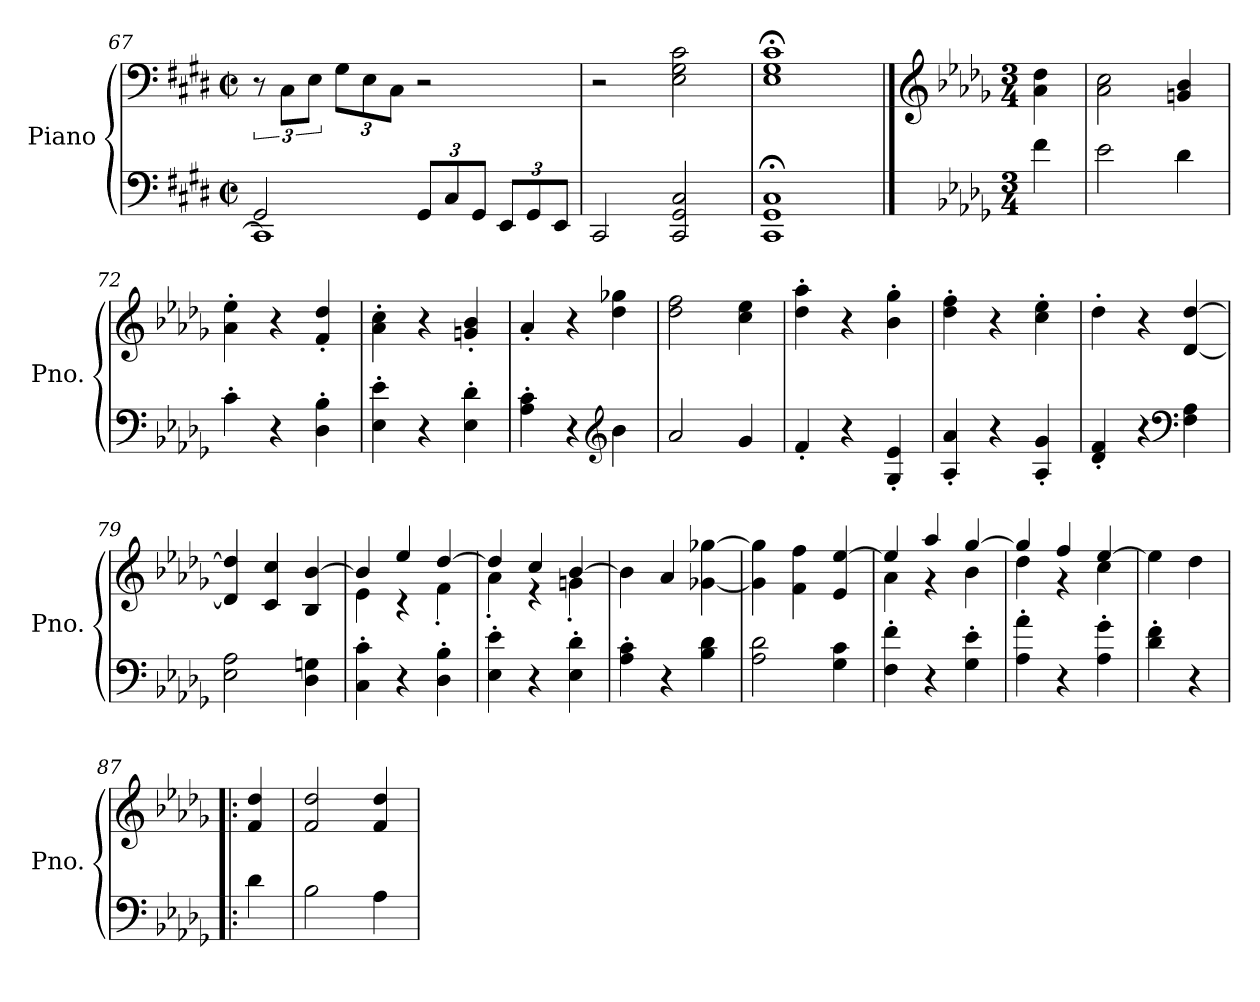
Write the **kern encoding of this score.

**kern	**kern
*part1	*part1
*staff2	*staff1
*I"Piano	*
*I'Pno.	*
*clefF4	*clefF4
*k[f#c#g#d#]	*k[f#c#g#d#]
*M2/2	*M2/2
*met(c|)	*met(c|)
=67	=67
*^	*
2GG#/	1CC#]	12r
.	.	12C#\L
.	.	12E\J
*	*	*Xbrackettup
.	.	12G#\L
.	.	12E\
.	.	12C#\J
*Xbrackettup	*	*
12GG#/L	.	2r
12C#/	.	.
12GG#/J	.	.
12EE/L	.	.
12GG#/	.	.
12EE/J	.	.
*v	*v	*
!!LO:LB:g=z
=68	=68
2CC#/	2r
2CC#/ 2GG#/ 2C#/	2E\ 2G#\ 2c#\
=69	=69
1CC#;< 1GG#;< 1C#;<	1E;< 1G#;< 1c#;<
==70	==70
*	*clefG2
*k[b-e-a-d-g-]	*k[b-e-a-d-g-]
*M3/4	*M3/4
*	*MM180
4f\	4a-\ 4dd-\
=71	=71
2e-\	2a-\ 2cc\
4d-\	4gn/ 4b-/
=72	=72
4c'\	4a-\' 4ee-\'
4r	4r
4D-\' 4B-\'	4f/' 4dd-/'
=73	=73
4E-\' 4e-\'	4a-\' 4cc\'
4r	4r
4E-\' 4d-\'	4gn/' 4b-/'
=74	=74
4A-\' 4c\'	4a-'/
4r	4r
*clefG2	*
4b-\	4dd-\ 4gg-X\
=75	=75
2a-/	2dd-\ 2ff\
4g-/	4cc\ 4ee-\
=76	=76
4f'/	4dd-\' 4aa-\'
4r	4r
4G-/' 4e-/'	4b-\' 4gg-\'
!!LO:LB:g=z
=77	=77
4A-/' 4a-/'	4dd-\' 4ff\'
4r	4r
4A-/' 4g-/'	4cc\' 4ee-\'
=78	=78
4d-/' 4f/'	4dd-'\
4r	4r
*clefF4	*
4F\ 4A-\	[4d-/ [4dd-/
=79	=79
2E-\ 2A-\	4d-/] 4dd-/]
.	4c/ 4cc/
4D-\ 4Gn\	4B-/ [4b-/
=80	=80
*	*^
4C\' 4c\'	4b-/]	4e-\
4r	4ee-/	4r
4D-\' 4B-\'	[4dd-/	4f'\
=81	=81	=81
4E-\' 4e-\'	4dd-/]	4a-'\
4r	4cc/	4r
4E-\' 4d-\'	[4b-/	4gn'\
*	*v	*v
=82	=82
4A-\' 4c\'	4b-\]
4r	4a-/
4B-\ 4d-\	[4g-X\ [4gg-X\
=83	=83
2A-\ 2d-\	4g-\] 4gg-\]
.	4f\ 4ff\
4G-\ 4c\	4e-/ [4ee-/
=84	=84
*	*^
4F\' 4f\'	4ee-/]	4a-\
4r	4aa-/	4r
4G-\' 4e-\'	[4gg-/	4b-\
=85	=85	=85
4A-\' 4a-\'	4gg-/]	4dd-\
4r	4ff/	4r
4A-\' 4g-\'	[4ee-/	4cc\
*	*v	*v
!!LO:LB:g=z
=86	=86
4d-\' 4f\'	4ee-\]
4r	4dd-\
=87!|:	=87!|:
4d-\	4f/ 4dd-/
=88	=88
2B-\	2f/ 2dd-/
4A-\	4f/ 4dd-/
=	=
*-	*-
